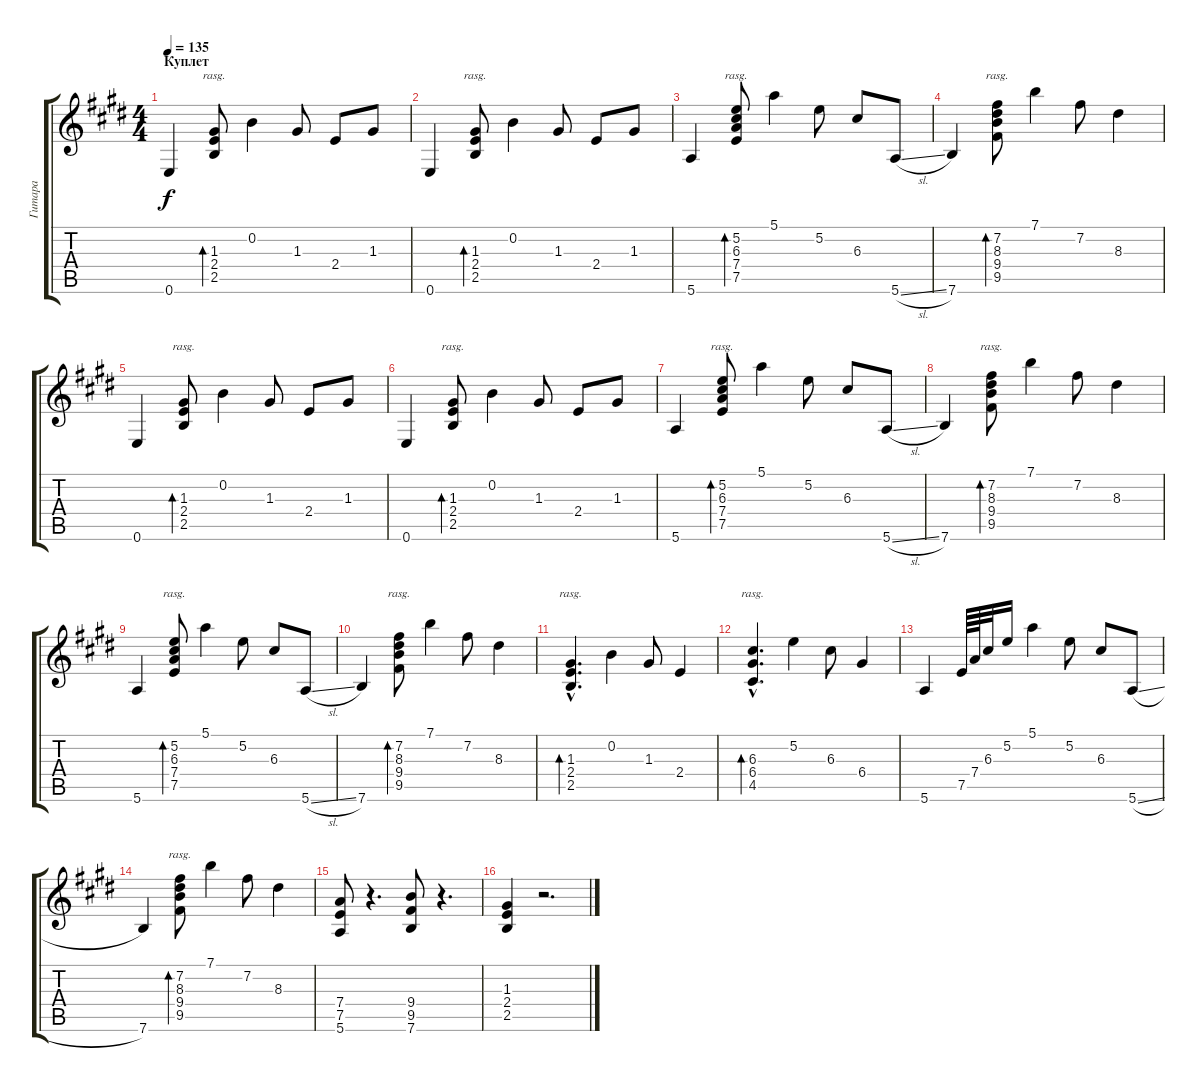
\track ("Гитара" "Гитара") {instrument acousticguitarsteel}
\staff {score tabs}
\tuning (E4 B3 G3 D3 A2 E2) {hide}
\ts (4 4)
\section ("" "Куплет")
\tempo 135
\clef g2
\ks e
0.6.4{dy f} (1.3 2.4 2.5).8{bd 240 rasg ii} 0.2.4 1.3.8 2.4.8 1.3.8 |
0.6.4 (1.3 2.4 2.5).8{bd 240 rasg ii} 0.2.4 1.3.8 2.4.8 1.3.8 |
5.6.4 (5.2 6.3 7.4 7.5).8{bd 240 rasg ii} 5.1.4 5.2.8 6.3.8 5.6{sl}.8 |
7.6.4 (7.2 8.3 9.4 9.5).8{bd 240 rasg ii} 7.1.4 7.2.8 8.3.4 |
0.6.4 (1.3 2.4 2.5).8{bd 240 rasg ii} 0.2.4 1.3.8 2.4.8 1.3.8 |
0.6.4 (1.3 2.4 2.5).8{bd 240 rasg ii} 0.2.4 1.3.8 2.4.8 1.3.8 |
5.6.4 (5.2 6.3 7.4 7.5).8{bd 240 rasg ii} 5.1.4 5.2.8 6.3.8 5.6{sl}.8 |
7.6.4 (7.2 8.3 9.4 9.5).8{bd 240 rasg ii} 7.1.4 7.2.8 8.3.4 |
5.6.4 (5.2 6.3 7.4 7.5).8{bd 240 rasg ii} 5.1.4 5.2.8 6.3.8 5.6{sl}.8 |
7.6.4 (7.2 8.3 9.4 9.5).8{bd 240 rasg ii} 7.1.4 7.2.8 8.3.4 |
(1.3{hac} 2.4{hac} 2.5{hac}).4{d bd 120 rasg ii} 0.2.4 1.3.8 2.4.4 |
(6.3{hac} 6.4{hac} 4.5{hac}).4{d bd 120 rasg ii} 5.2.4 6.3.8 6.4.4 |
5.6.4 7.5.64 7.4.64 6.3.32 5.2.16 5.1.4 5.2.8 6.3.8 5.6{sl}.8 |
7.6.4 (7.2 8.3 9.4 9.5).8{bd 240 rasg ii} 7.1.4 7.2.8 8.3.4 |
(7.4 7.5 5.6).8 r.4{d} (9.4 9.5 7.6).8 r.4{d} |
(1.3 2.4 2.5).4 r.2{d}
